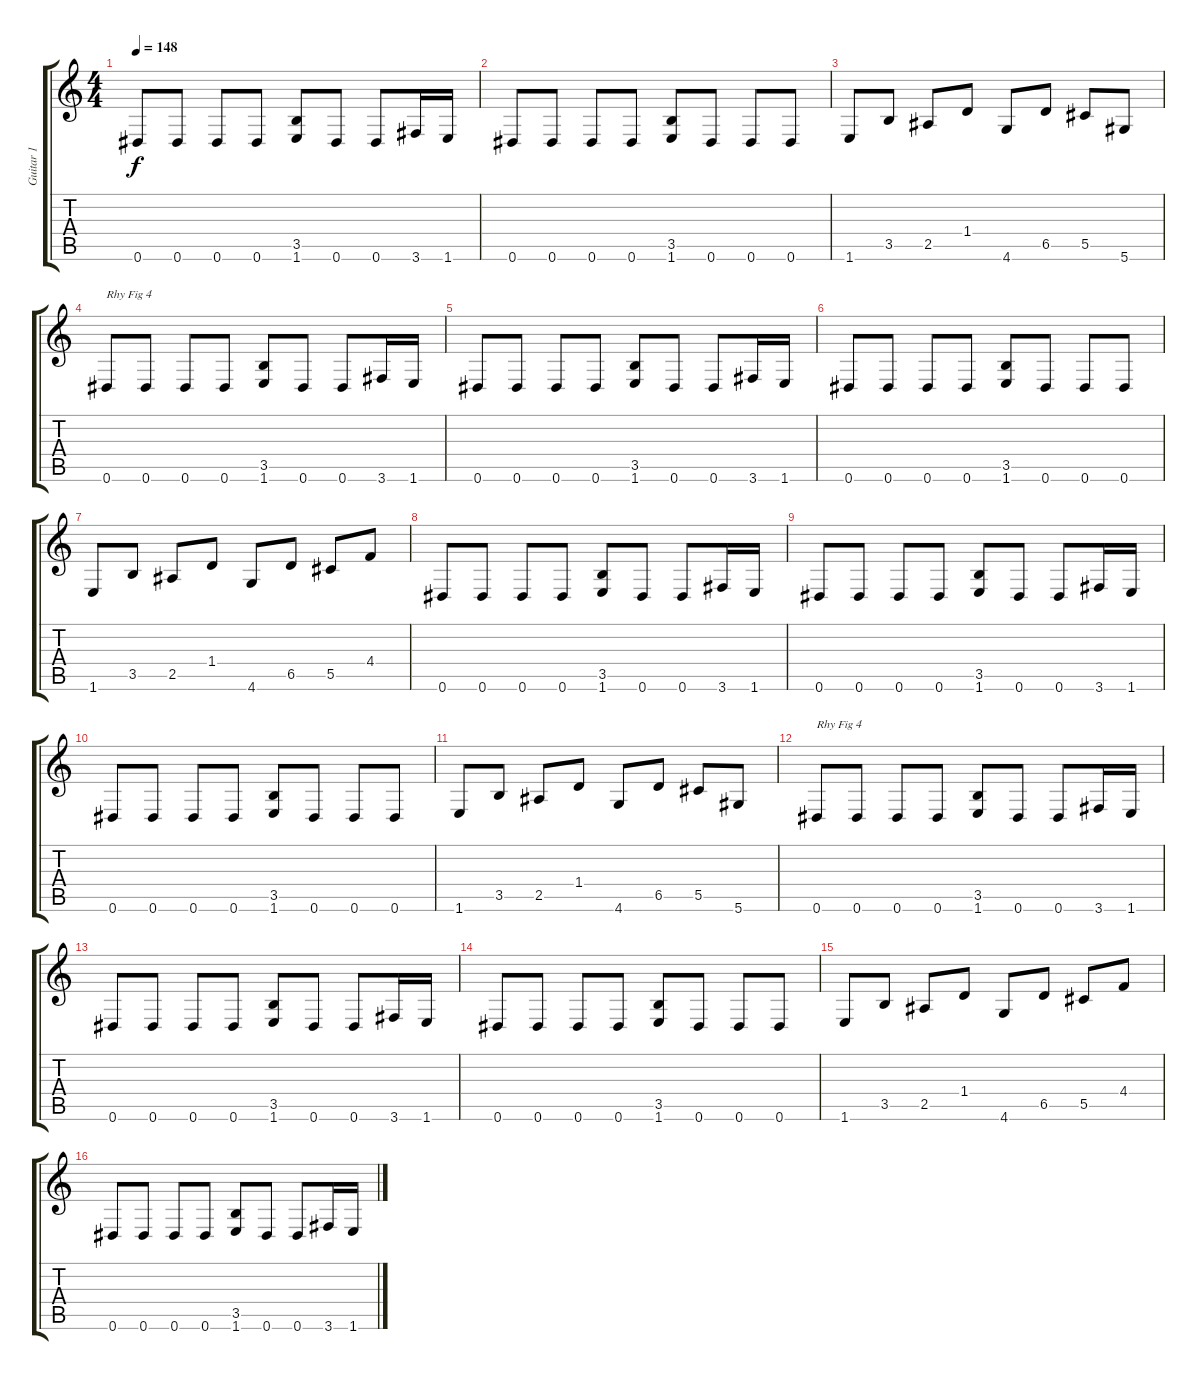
\track ("Guitar 1" "Guitar 1") {instrument distortionguitar}
\staff {score tabs}
\tuning (Eb4 Bb3 Gb3 Db3 Ab2 Eb2) {hide}
\ts (4 4)
\tempo 148
\clef g2
\ks c
0.6.8{dy f} 0.6.8 0.6.8 0.6.8 (3.5 1.6).8 0.6.8 0.6.8 3.6.16 1.6.16 |
0.6.8 0.6.8 0.6.8 0.6.8 (3.5 1.6).8 0.6.8 0.6.8 0.6.8 |
1.6.8 3.5.8 2.5.8 1.4.8 4.6.8 6.5.8 5.5.8 5.6.8 |
0.6.8{txt "Rhy Fig 4"} 0.6.8 0.6.8 0.6.8 (3.5 1.6).8 0.6.8 0.6.8 3.6.16 1.6.16 |
0.6.8 0.6.8 0.6.8 0.6.8 (3.5 1.6).8 0.6.8 0.6.8 3.6.16 1.6.16 |
0.6.8 0.6.8 0.6.8 0.6.8 (3.5 1.6).8 0.6.8 0.6.8 0.6.8 |
1.6.8 3.5.8 2.5.8 1.4.8 4.6.8 6.5.8 5.5.8 4.4.8 |
0.6.8 0.6.8 0.6.8 0.6.8 (3.5 1.6).8 0.6.8 0.6.8 3.6.16 1.6.16 |
0.6.8 0.6.8 0.6.8 0.6.8 (3.5 1.6).8 0.6.8 0.6.8 3.6.16 1.6.16 |
0.6.8 0.6.8 0.6.8 0.6.8 (3.5 1.6).8 0.6.8 0.6.8 0.6.8 |
1.6.8 3.5.8 2.5.8 1.4.8 4.6.8 6.5.8 5.5.8 5.6.8 |
0.6.8{txt "Rhy Fig 4"} 0.6.8 0.6.8 0.6.8 (3.5 1.6).8 0.6.8 0.6.8 3.6.16 1.6.16 |
0.6.8 0.6.8 0.6.8 0.6.8 (3.5 1.6).8 0.6.8 0.6.8 3.6.16 1.6.16 |
0.6.8 0.6.8 0.6.8 0.6.8 (3.5 1.6).8 0.6.8 0.6.8 0.6.8 |
1.6.8 3.5.8 2.5.8 1.4.8 4.6.8 6.5.8 5.5.8 4.4.8 |
0.6.8 0.6.8 0.6.8 0.6.8 (3.5 1.6).8 0.6.8 0.6.8 3.6.16 1.6.16
